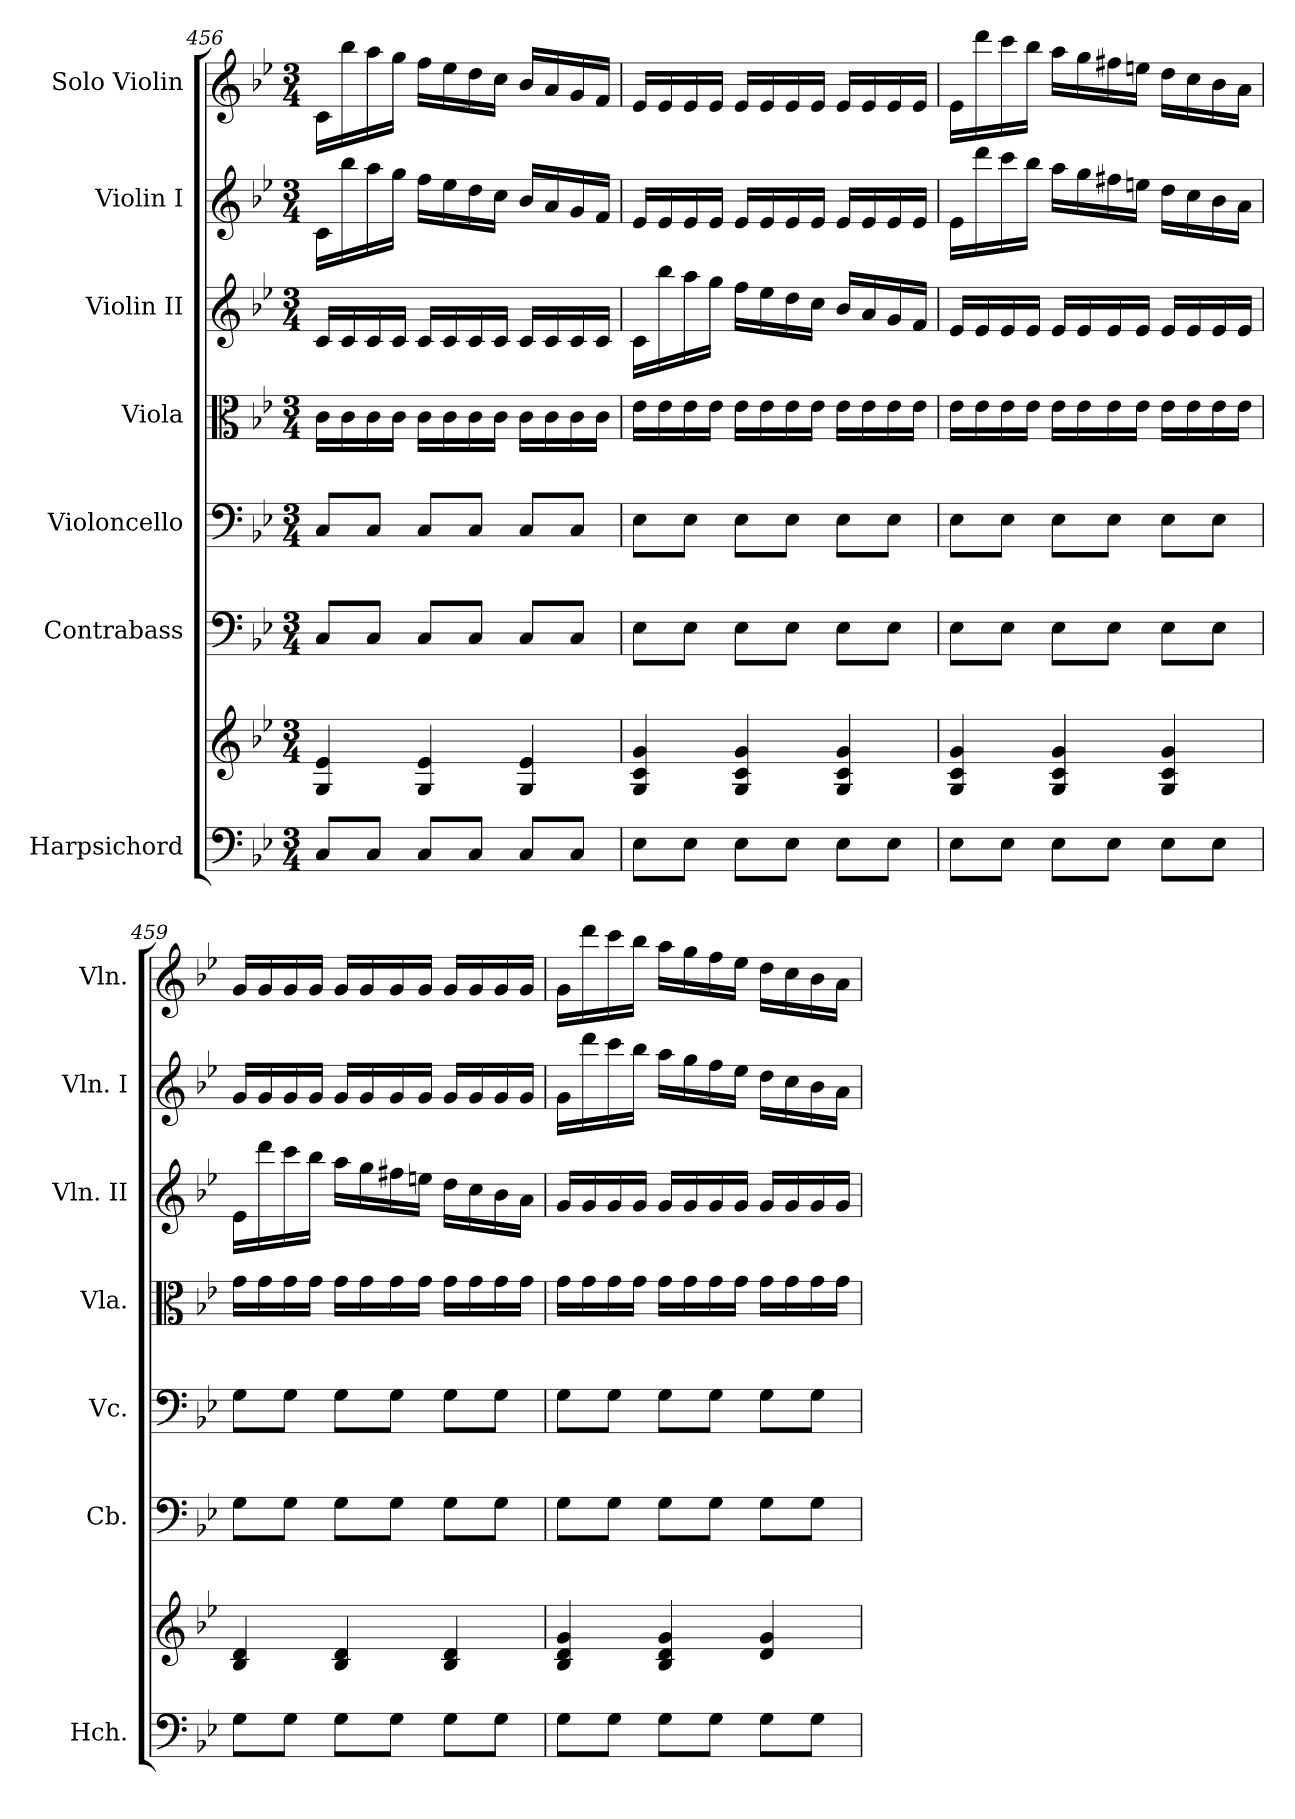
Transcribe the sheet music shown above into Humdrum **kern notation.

**kern	**kern	**kern	**kern	**kern	**kern	**kern	**kern
*part7	*part7	*part6	*part5	*part4	*part3	*part2	*part1
*staff8	*staff7	*staff6	*staff5	*staff4	*staff3	*staff2	*staff1
*I"Harpsichord	*	*I"Contrabass	*I"Violoncello	*I"Viola	*I"Violin II	*I"Violin I	*I"Solo Violin
*I'Hch.	*	*I'Cb.	*I'Vc.	*I'Vla.	*I'Vln. II	*I'Vln. I	*I'Vln.
*clefF4	*clefG2	*clefF4	*clefF4	*clefC3	*clefG2	*clefG2	*clefG2
*	*	*ITrd7c12	*	*	*	*	*
*k[b-e-]	*k[b-e-]	*k[b-e-]	*k[b-e-]	*k[b-e-]	*k[b-e-]	*k[b-e-]	*k[b-e-]
*M3/4	*M3/4	*M3/4	*M3/4	*M3/4	*M3/4	*M3/4	*M3/4
=456	=456	=456	=456	=456	=456	=456	=456
8C/L	4G/ 4e-/	8CC/L	8C/L	16c\LL	16c/LL	16c\LL	16c\LL
.	.	.	.	16c\	16c/	16bb-\	16bb-\
8C/J	.	8CC/J	8C/J	16c\	16c/	16aa\	16aa\
.	.	.	.	16c\JJ	16c/JJ	16gg\JJ	16gg\JJ
8C/L	4G/ 4e-/	8CC/L	8C/L	16c\LL	16c/LL	16ff\LL	16ff\LL
.	.	.	.	16c\	16c/	16ee-\	16ee-\
8C/J	.	8CC/J	8C/J	16c\	16c/	16dd\	16dd\
.	.	.	.	16c\JJ	16c/JJ	16cc\JJ	16cc\JJ
8C/L	4G/ 4e-/	8CC/L	8C/L	16c\LL	16c/LL	16b-/LL	16b-/LL
.	.	.	.	16c\	16c/	16a/	16a/
8C/J	.	8CC/J	8C/J	16c\	16c/	16g/	16g/
.	.	.	.	16c\JJ	16c/JJ	16f/JJ	16f/JJ
!!LO:PB:g=z
=457	=457	=457	=457	=457	=457	=457	=457
8E-\L	4G/ 4c/ 4g/	8EE-\L	8E-\L	16e-\LL	16c\LL	16e-/LL	16e-/LL
.	.	.	.	16e-\	16bb-\	16e-/	16e-/
8E-\J	.	8EE-\J	8E-\J	16e-\	16aa\	16e-/	16e-/
.	.	.	.	16e-\JJ	16gg\JJ	16e-/JJ	16e-/JJ
8E-\L	4G/ 4c/ 4g/	8EE-\L	8E-\L	16e-\LL	16ff\LL	16e-/LL	16e-/LL
.	.	.	.	16e-\	16ee-\	16e-/	16e-/
8E-\J	.	8EE-\J	8E-\J	16e-\	16dd\	16e-/	16e-/
.	.	.	.	16e-\JJ	16cc\JJ	16e-/JJ	16e-/JJ
8E-\L	4G/ 4c/ 4g/	8EE-\L	8E-\L	16e-\LL	16b-/LL	16e-/LL	16e-/LL
.	.	.	.	16e-\	16a/	16e-/	16e-/
8E-\J	.	8EE-\J	8E-\J	16e-\	16g/	16e-/	16e-/
.	.	.	.	16e-\JJ	16f/JJ	16e-/JJ	16e-/JJ
=458	=458	=458	=458	=458	=458	=458	=458
8E-\L	4G/ 4c/ 4g/	8EE-\L	8E-\L	16e-\LL	16e-/LL	16e-\LL	16e-\LL
.	.	.	.	16e-\	16e-/	16ddd\	16ddd\
8E-\J	.	8EE-\J	8E-\J	16e-\	16e-/	16ccc\	16ccc\
.	.	.	.	16e-\JJ	16e-/JJ	16bb-\JJ	16bb-\JJ
8E-\L	4G/ 4c/ 4g/	8EE-\L	8E-\L	16e-\LL	16e-/LL	16aa\LL	16aa\LL
.	.	.	.	16e-\	16e-/	16gg\	16gg\
8E-\J	.	8EE-\J	8E-\J	16e-\	16e-/	16ff#X\	16ff#X\
.	.	.	.	16e-\JJ	16e-/JJ	16een\JJ	16een\JJ
8E-\L	4G/ 4c/ 4g/	8EE-\L	8E-\L	16e-\LL	16e-/LL	16dd\LL	16dd\LL
.	.	.	.	16e-\	16e-/	16cc\	16cc\
8E-\J	.	8EE-\J	8E-\J	16e-\	16e-/	16b-\	16b-\
.	.	.	.	16e-\JJ	16e-/JJ	16a\JJ	16a\JJ
=459	=459	=459	=459	=459	=459	=459	=459
8G\L	4B-/ 4d/	8GG\L	8G\L	16g\LL	16e-\LL	16g/LL	16g/LL
.	.	.	.	16g\	16ddd\	16g/	16g/
8G\J	.	8GG\J	8G\J	16g\	16ccc\	16g/	16g/
.	.	.	.	16g\JJ	16bb-\JJ	16g/JJ	16g/JJ
8G\L	4B-/ 4d/	8GG\L	8G\L	16g\LL	16aa\LL	16g/LL	16g/LL
.	.	.	.	16g\	16gg\	16g/	16g/
8G\J	.	8GG\J	8G\J	16g\	16ff#X\	16g/	16g/
.	.	.	.	16g\JJ	16een\JJ	16g/JJ	16g/JJ
8G\L	4B-/ 4d/	8GG\L	8G\L	16g\LL	16dd\LL	16g/LL	16g/LL
.	.	.	.	16g\	16cc\	16g/	16g/
8G\J	.	8GG\J	8G\J	16g\	16b-\	16g/	16g/
.	.	.	.	16g\JJ	16a\JJ	16g/JJ	16g/JJ
!!LO:PB:g=z
=460	=460	=460	=460	=460	=460	=460	=460
8G\L	4B-/ 4d/ 4g/	8GG\L	8G\L	16g\LL	16g/LL	16g\LL	16g\LL
.	.	.	.	16g\	16g/	16ddd\	16ddd\
8G\J	.	8GG\J	8G\J	16g\	16g/	16ccc\	16ccc\
.	.	.	.	16g\JJ	16g/JJ	16bb-\JJ	16bb-\JJ
8G\L	4B-/ 4d/ 4g/	8GG\L	8G\L	16g\LL	16g/LL	16aa\LL	16aa\LL
.	.	.	.	16g\	16g/	16gg\	16gg\
8G\J	.	8GG\J	8G\J	16g\	16g/	16ff\	16ff\
.	.	.	.	16g\JJ	16g/JJ	16ee-\JJ	16ee-\JJ
8G\L	4d/ 4g/	8GG\L	8G\L	16g\LL	16g/LL	16dd\LL	16dd\LL
.	.	.	.	16g\	16g/	16cc\	16cc\
8G\J	.	8GG\J	8G\J	16g\	16g/	16b-\	16b-\
.	.	.	.	16g\JJ	16g/JJ	16a\JJ	16a\JJ
=	=	=	=	=	=	=	=
*-	*-	*-	*-	*-	*-	*-	*-
